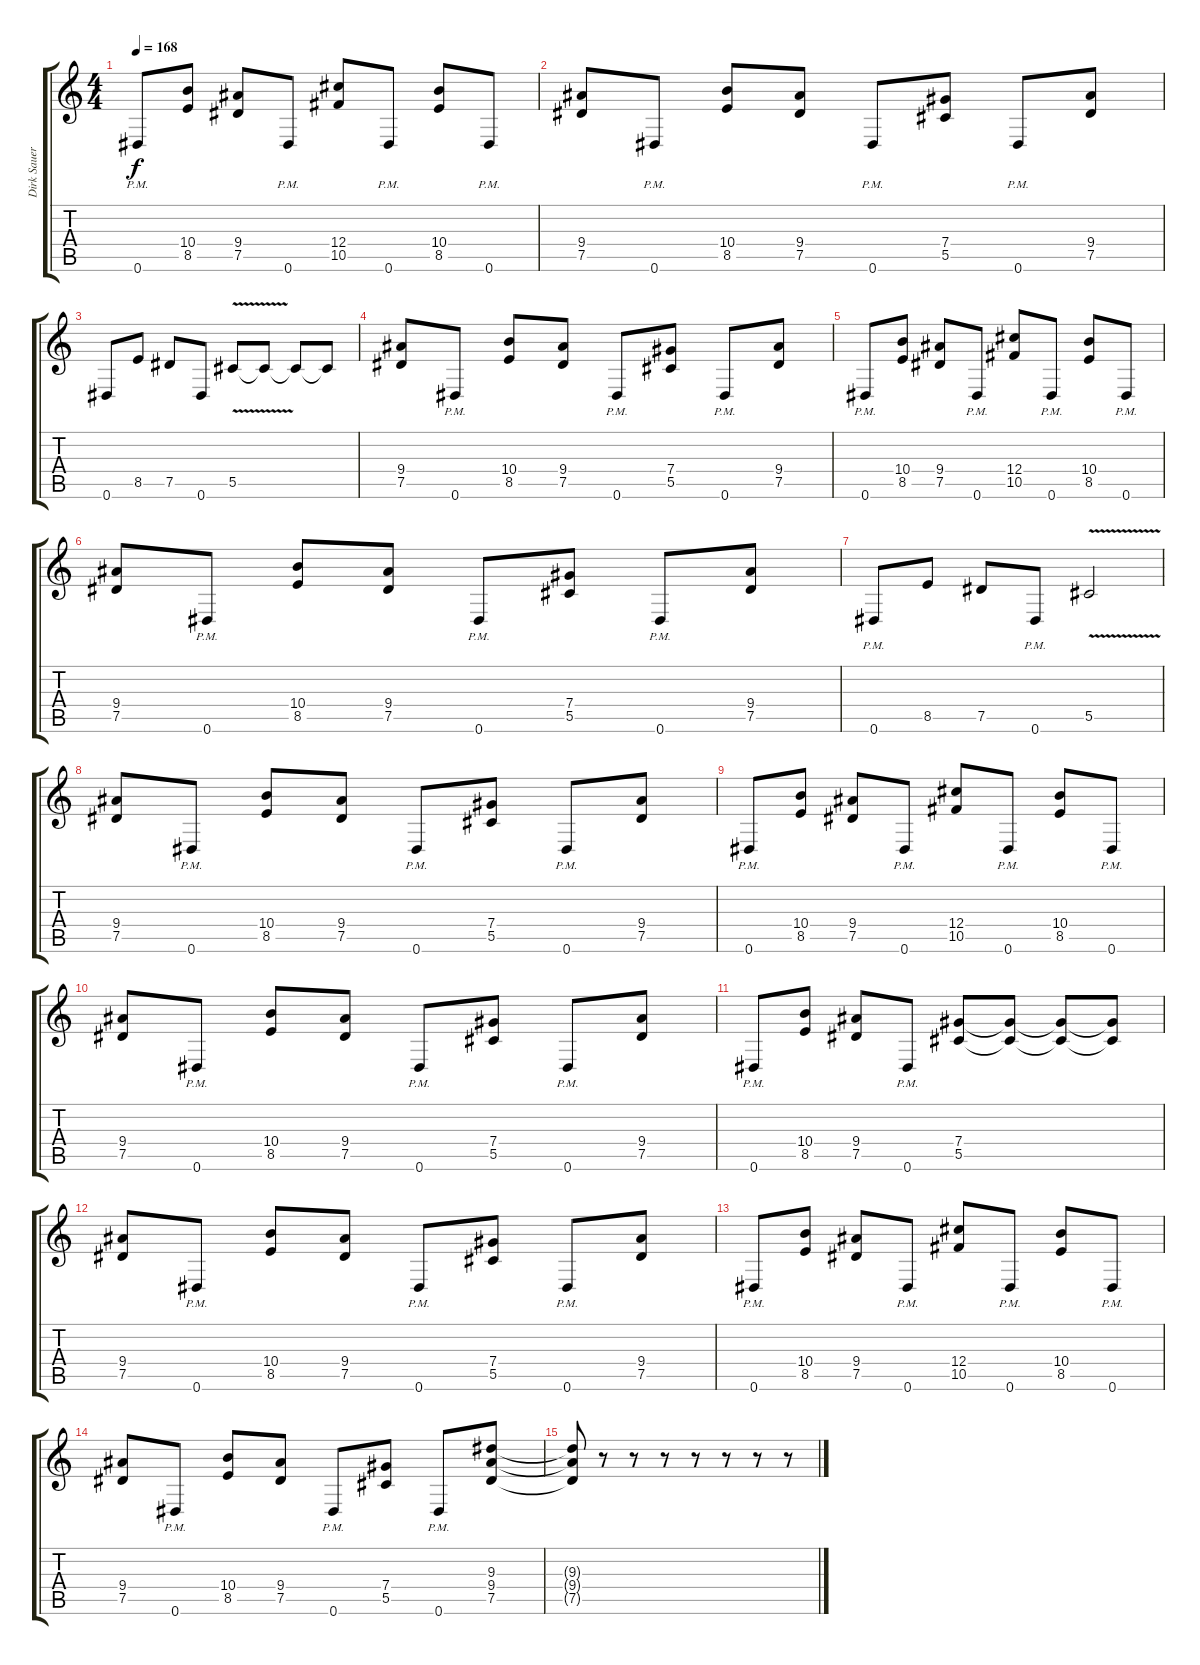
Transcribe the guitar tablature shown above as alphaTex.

\track ("Dirk Sauer (?)" "Dirk Sauer") {instrument distortionguitar}
\staff {score tabs}
\tuning (Eb4 Bb3 Gb3 Db3 Ab2 Eb2) {hide}
\ts (4 4)
\tempo 168
\clef g2
\ks c
0.6{pm}.8{dy f} (10.4 8.5).8 (9.4 7.5).8 0.6{pm}.8 (12.4 10.5).8 0.6{pm}.8 (10.4 8.5).8 0.6{pm}.8 |
(9.4 7.5).8 0.6{pm}.8 (10.4 8.5).8 (9.4 7.5).8 0.6{pm}.8 (7.4 5.5).8 0.6{pm}.8 (9.4 7.5).8 |
0.6.8 8.5.8 7.5.8 0.6.8 5.5{v}.8 5.5{t}.8 5.5{t}.8 5.5{t}.8 |
(9.4 7.5).8 0.6{pm}.8 (10.4 8.5).8 (9.4 7.5).8 0.6{pm}.8 (7.4 5.5).8 0.6{pm}.8 (9.4 7.5).8 |
0.6{pm}.8 (10.4 8.5).8 (9.4 7.5).8 0.6{pm}.8 (12.4 10.5).8 0.6{pm}.8 (10.4 8.5).8 0.6{pm}.8 |
(9.4 7.5).8 0.6{pm}.8 (10.4 8.5).8 (9.4 7.5).8 0.6{pm}.8 (7.4 5.5).8 0.6{pm}.8 (9.4 7.5).8 |
0.6{pm}.8 8.5.8 7.5.8 0.6{pm}.8 5.5{v}.2 |
(9.4 7.5).8 0.6{pm}.8 (10.4 8.5).8 (9.4 7.5).8 0.6{pm}.8 (7.4 5.5).8 0.6{pm}.8 (9.4 7.5).8 |
0.6{pm}.8 (10.4 8.5).8 (9.4 7.5).8 0.6{pm}.8 (12.4 10.5).8 0.6{pm}.8 (10.4 8.5).8 0.6{pm}.8 |
(9.4 7.5).8 0.6{pm}.8 (10.4 8.5).8 (9.4 7.5).8 0.6{pm}.8 (7.4 5.5).8 0.6{pm}.8 (9.4 7.5).8 |
0.6{pm}.8 (10.4 8.5).8 (9.4 7.5).8 0.6{pm}.8 (7.4 5.5).8 (7.4{t} 5.5{t}).8 (7.4{t} 5.5{t}).8 (7.4{t} 5.5{t}).8 |
(9.4 7.5).8 0.6{pm}.8 (10.4 8.5).8 (9.4 7.5).8 0.6{pm}.8 (7.4 5.5).8 0.6{pm}.8 (9.4 7.5).8 |
0.6{pm}.8 (10.4 8.5).8 (9.4 7.5).8 0.6{pm}.8 (12.4 10.5).8 0.6{pm}.8 (10.4 8.5).8 0.6{pm}.8 |
(9.4 7.5).8 0.6{pm}.8 (10.4 8.5).8 (9.4 7.5).8 0.6{pm}.8 (7.4 5.5).8 0.6{pm}.8 (9.3 9.4 7.5).8 |
(9.3{t} 9.4{t} 7.5{t}).8 r.8 r.8 r.8 r.8 r.8 r.8 r.8
